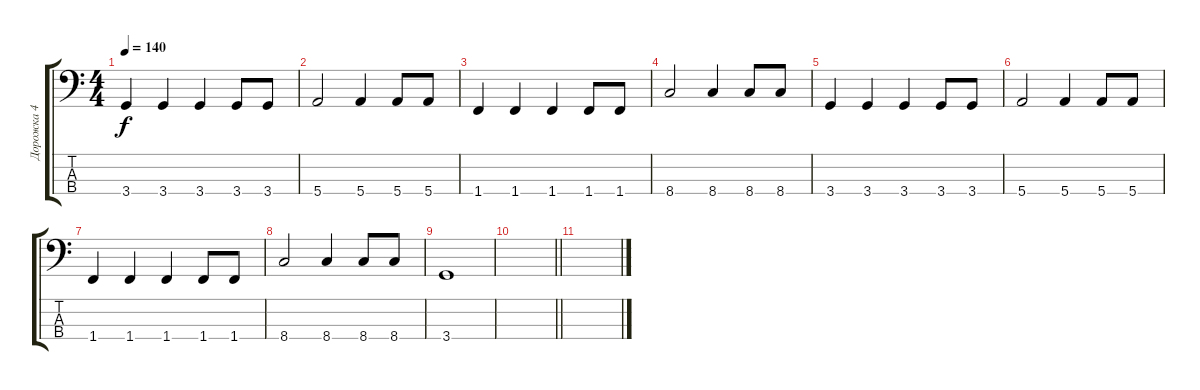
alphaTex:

\track ("Дорожка 4" "Дорожка 4") {instrument electricbassfinger}
\staff {score tabs}
\tuning (G2 D2 A1 E1) {hide}
\ts (4 4)
\tempo 140
\clef f4
\ks c
3.4.4{dy f} 3.4.4 3.4.4 3.4.8 3.4.8 |
5.4.2 5.4.4 5.4.8 5.4.8 |
1.4.4 1.4.4 1.4.4 1.4.8 1.4.8 |
8.4.2 8.4.4 8.4.8 8.4.8 |
3.4.4 3.4.4 3.4.4 3.4.8 3.4.8 |
5.4.2 5.4.4 5.4.8 5.4.8 |
1.4.4 1.4.4 1.4.4 1.4.8 1.4.8 |
8.4.2 8.4.4 8.4.8 8.4.8 |
3.4.1 |
\barLineRight lightlight
|
\section ("" "")
